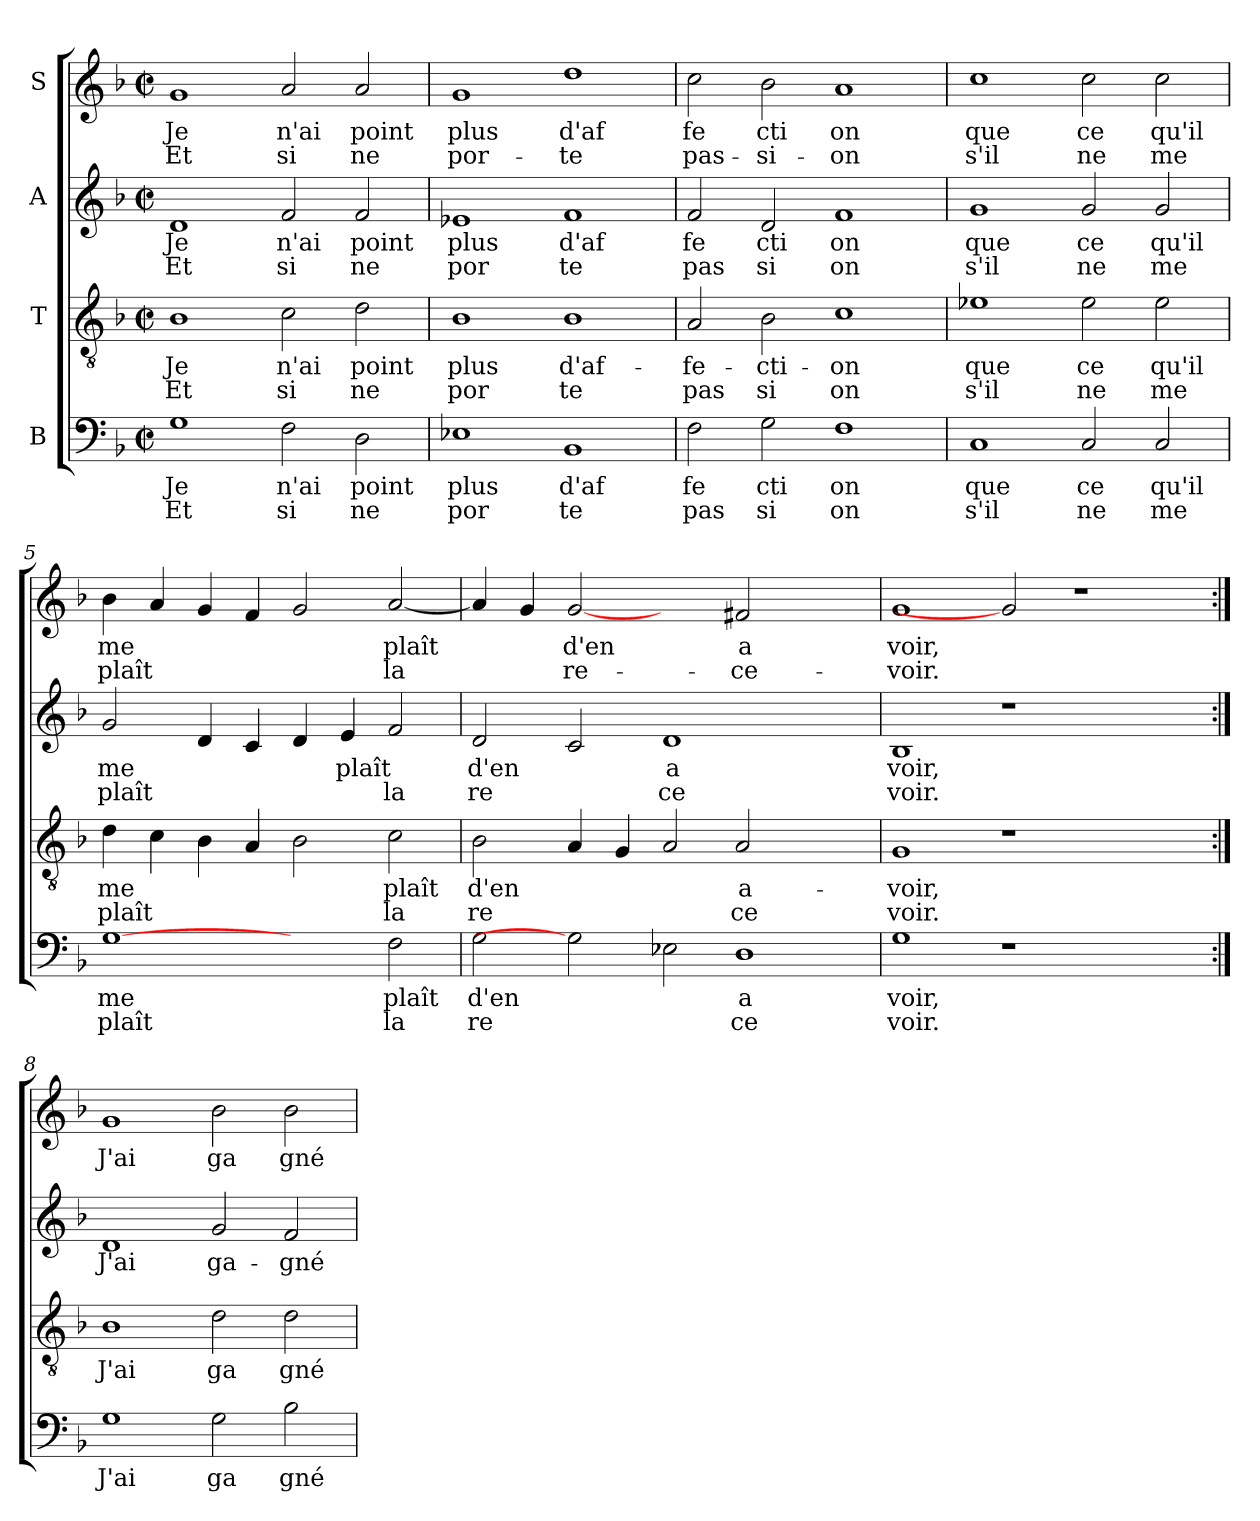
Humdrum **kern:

**kern	**text	**text	**kern	**text	**text	**kern	**text	**text	**kern	**text	**text
*part4	*part4	*part4	*part3	*part3	*part3	*part2	*part2	*part2	*part1	*part1	*part1
*staff4	*staff4	*staff4	*staff3	*staff3	*staff3	*staff2	*staff2	*staff2	*staff1	*staff1	*staff1
*I"B	*	*	*I"T	*	*	*I"A	*	*	*I"S	*	*
!!LO:PB:g=z
*stria5	*	*	*stria5	*	*	*stria5	*	*	*stria5	*	*
*clefF4	*	*	*clefGv2	*	*	*clefG2	*	*	*clefG2	*	*
*k[b-]	*	*	*k[b-]	*	*	*k[b-]	*	*	*k[b-]	*	*
*F:	*	*	*F:	*	*	*F:	*	*	*F:	*	*
*M2/2	*	*	*M2/2	*	*	*M2/2	*	*	*M2/2	*	*
*met(c|)	*	*	*met(c|)	*	*	*met(c|)	*	*	*met(c|)	*	*
=1	=1	=1	=1	=1	=1	=1	=1	=1	=1	=1	=1
!	!LO:LY:b:cj	!LO:LY:b:cj	!	!LO:LY:b:cj	!LO:LY:b:cj	!	!LO:LY:b:cj	!LO:LY:b:cj	!	!LO:LY:b:cj	!LO:LY:b:cj
1G	Je	Et	1B-	Je	Et	1d	Je	Et	1g	Je	Et
!	!LO:LY:b:cj	!LO:LY:b:cj	!	!LO:LY:b:cj	!LO:LY:b:cj	!	!LO:LY:b:cj	!LO:LY:b:cj	!	!LO:LY:b:cj	!LO:LY:b:cj
2F\	n'ai	si	2c\	n'ai	si	2f/	n'ai	si	2a/	n'ai	si
!	!LO:LY:b:cj	!LO:LY:b:cj	!	!LO:LY:b:cj	!LO:LY:b:cj	!	!LO:LY:b:cj	!LO:LY:b:cj	!	!LO:LY:b:cj	!LO:LY:b:cj
2D\	point	ne	2d\	point	ne	2f/	point	ne	2a/	point	ne
=2	=2	=2	=2	=2	=2	=2	=2	=2	=2	=2	=2
!	!LO:LY:b:cj	!LO:LY:b:cj	!	!LO:LY:b:cj	!LO:LY:b:cj	!	!LO:LY:b:cj	!LO:LY:b:cj	!	!LO:LY:b:cj	!LO:LY:b:cj
1E-X	plus	por	1B-	plus	por	1e-X	plus	por	1g	plus	por-
!	!LO:LY:b:cj	!LO:LY:b:cj	!	!LO:LY:b:cj	!LO:LY:b:cj	!	!LO:LY:b:cj	!LO:LY:b:cj	!	!LO:LY:b:cj	!LO:LY:b:cj
1BB-	d'af	te	1B-	d'af-	-te	1f	d'af	te	1dd	-d'af	te
=3	=3	=3	=3	=3	=3	=3	=3	=3	=3	=3	=3
!	!LO:LY:b:cj	!LO:LY:b:cj	!	!LO:LY:b:cj	!LO:LY:b:cj	!	!LO:LY:b:cj	!LO:LY:b:cj	!	!LO:LY:b:cj	!LO:LY:b:cj
2F\	fe	pas	2A/	fe-	-pas	2f/	fe	pas	2cc\	fe	pas-
!	!LO:LY:b:cj	!LO:LY:b:cj	!	!LO:LY:b:cj	!LO:LY:b:cj	!	!LO:LY:b:cj	!LO:LY:b:cj	!	!LO:LY:b:cj	!LO:LY:b:cj
2G\	cti	si	2B-\	cti-	-si	2d/	cti	si	2b-\	-cti	si-
!	!LO:LY:b:cj	!LO:LY:b:cj	!	!LO:LY:b:cj	!LO:LY:b:cj	!	!LO:LY:b:cj	!LO:LY:b:cj	!	!LO:LY:b:cj	!LO:LY:b:cj
1F	on	on	1c	on	on	1f	on	on	1a	-on	on
=4	=4	=4	=4	=4	=4	=4	=4	=4	=4	=4	=4
!	!LO:LY:b:cj	!LO:LY:b:cj	!	!LO:LY:b:cj	!LO:LY:b:cj	!	!LO:LY:b:cj	!LO:LY:b:cj	!	!LO:LY:b:cj	!LO:LY:b:cj
1C	que	s'il	1e-X	que	s'il	1g	que	s'il	1cc	que	s'il
!	!LO:LY:b:cj	!LO:LY:b:cj	!	!LO:LY:b:cj	!LO:LY:b:cj	!	!LO:LY:b:cj	!LO:LY:b:cj	!	!LO:LY:b:cj	!LO:LY:b:cj
2C/	ce	ne	2e-\	ce	ne	2g/	ce	ne	2cc\	ce	ne
!	!LO:LY:b:cj	!LO:LY:b:cj	!	!LO:LY:b:cj	!LO:LY:b:cj	!	!LO:LY:b:cj	!LO:LY:b:cj	!	!LO:LY:b:cj	!LO:LY:b:cj
2C/	qu'il	me	2e-\	qu'il	me	2g/	qu'il	me	2cc\	qu'il	me
=5	=5	=5	=5	=5	=5	=5	=5	=5	=5	=5	=5
!	!LO:LY:b:cj	!LO:LY:b:cj	!	!LO:LY:b:cj	!LO:LY:b:cj	!	!LO:LY:b:cj	!LO:LY:b:cj	!	!LO:LY:b:cj	!LO:LY:b:cj
[1G	me	plaît	4d\	me	plaît	2g/	me	plaît	4b-\	me	plaît
!	!	!	!	!LO:LY:b:cj	!LO:LY:b:cj	!	!	!	!	!LO:LY:b:cj	!LO:LY:b:cj
.	.	.	4c\	.	.	.	.	.	4a/	.	.
!	!	!	!	!LO:LY:b:cj	!LO:LY:b:cj	!	!LO:LY:b:cj	!LO:LY:b:cj	!	!LO:LY:b:cj	!LO:LY:b:cj
.	.	.	4B-\	.	.	4d/	.	.	4g/	.	.
!	!	!	!	!LO:LY:b:cj	!LO:LY:b:cj	!	!LO:LY:b:cj	!LO:LY:b:cj	!	!LO:LY:b:cj	!LO:LY:b:cj
.	.	.	4A/	.	.	4c/	.	.	4f/	.	.
!	!	!	!	!LO:LY:b:cj	!LO:LY:b:cj	!	!LO:LY:b:cj	!LO:LY:b:cj	!	!LO:LY:b:cj	!LO:LY:b:cj
2ryy	.	.	2B-\	.	.	4d/	.	.	2g/	.	.
!	!	!	!	!	!	!	!LO:LY:b:cj	!LO:LY:b:cj	!	!	!
.	.	.	.	.	.	4e/	plaît	.	.	.	.
!	!LO:LY:b:cj	!LO:LY:b:cj	!	!LO:LY:b:cj	!LO:LY:b:cj	!	!LO:LY:b:cj	!LO:LY:b:cj	!	!LO:LY:b:cj	!LO:LY:b:cj
2F\	plaît	la	2c\	plaît	la	2f/	.	la	[<2a/	plaît	la
=6	=6	=6	=6	=6	=6	=6	=6	=6	=6	=6	=6
!	!LO:LY:b:cj	!LO:LY:b:cj	!	!LO:LY:b:cj	!LO:LY:b:cj	!	!LO:LY:b:cj	!LO:LY:b:cj	!	!LO:LY:b:cj	!LO:LY:b:cj
2G\	d'en	re	2B-\	d'en	re	2d/	d'en	re	4a/]	.	.
!	!	!	!	!	!	!	!	!	!	!LO:LY:b:cj	!LO:LY:b:cj
.	.	.	.	.	.	.	.	.	4g/	.	.
!	!	!	!	!LO:LY:b:cj	!LO:LY:b:cj	!	!LO:LY:b:cj	!LO:LY:b:cj	!	!LO:LY:b:cj	!LO:LY:b:cj
2G]	.	.	4A/	.	-	2c/	.	.	[2g	d'en	re-
!	!	!	!	!LO:LY:b:cj	!LO:LY:b:cj	!	!	!	!	!	!
.	.	.	4G/	-	-	.	.	.	.	.	.
!	!LO:LY:b:cj	!LO:LY:b:cj	!	!LO:LY:b:cj	!LO:LY:b:cj	!	!LO:LY:b:cj	!LO:LY:b:cj	!	!	!
2E-\	.	.	2A/	-	-	1d	a	ce	2ryy	.	.
!	!LO:LY:b:cj	!LO:LY:b:cj	!	!LO:LY:b:cj	!LO:LY:b:cj	!	!	!	!	!LO:LY:b:cj	!LO:LY:b:cj
1D	a	ce	2A/	-a-	-ce	.	.	.	2f#/	-a	ce-
.	.	.	2ryy	.	.	2ryy	.	.	2ryy	.	.
=7	=7	=7	=7	=7	=7	=7	=7	=7	=7	=7	=7
!	!LO:LY:b:cj	!LO:LY:b:cj	!	!LO:LY:b:cj	!LO:LY:b:cj	!	!LO:LY:b:cj	!LO:LY:b:cj	!	!LO:LY:b:cj	!LO:LY:b:cj
1G	voir,	voir.	1G	voir,	voir.	1B-	voir,	voir.	1g	-voir,	voir.
1r	.	.	1r	.	.	1r	.	.	2g]	.	.
.	.	.	.	.	.	.	.	.	1r	.	.
2ryy	.	.	2ryy	.	.	2ryy	.	.	.	.	.
!!LO:LB:g=z
=8:|!	=8:|!	=8:|!	=8:|!	=8:|!	=8:|!	=8:|!	=8:|!	=8:|!	=8:|!	=8:|!	=8:|!
!	!LO:LY:b:cj	!	!	!LO:LY:b:cj	!	!	!LO:LY:b:cj	!	!	!LO:LY:b:cj	!
1G	J'ai	.	1B-	J'ai	.	1d	J'ai	.	1g	J'ai	.
!	!LO:LY:b:cj	!	!	!LO:LY:b:cj	!	!	!LO:LY:b:cj	!	!	!LO:LY:b:cj	!
2G\	ga	.	2d\	ga	.	2g/	ga-	.	2b-\	ga	.
!	!LO:LY:b:cj	!	!	!LO:LY:b:cj	!	!	!LO:LY:b:cj	!	!	!LO:LY:b:cj	!
2B-\	gné	.	2d\	gné	.	2f/	-gné	.	2b-\	gné	.
=	=	=	=	=	=	=	=	=	=	=	=
*-	*-	*-	*-	*-	*-	*-	*-	*-	*-	*-	*-
